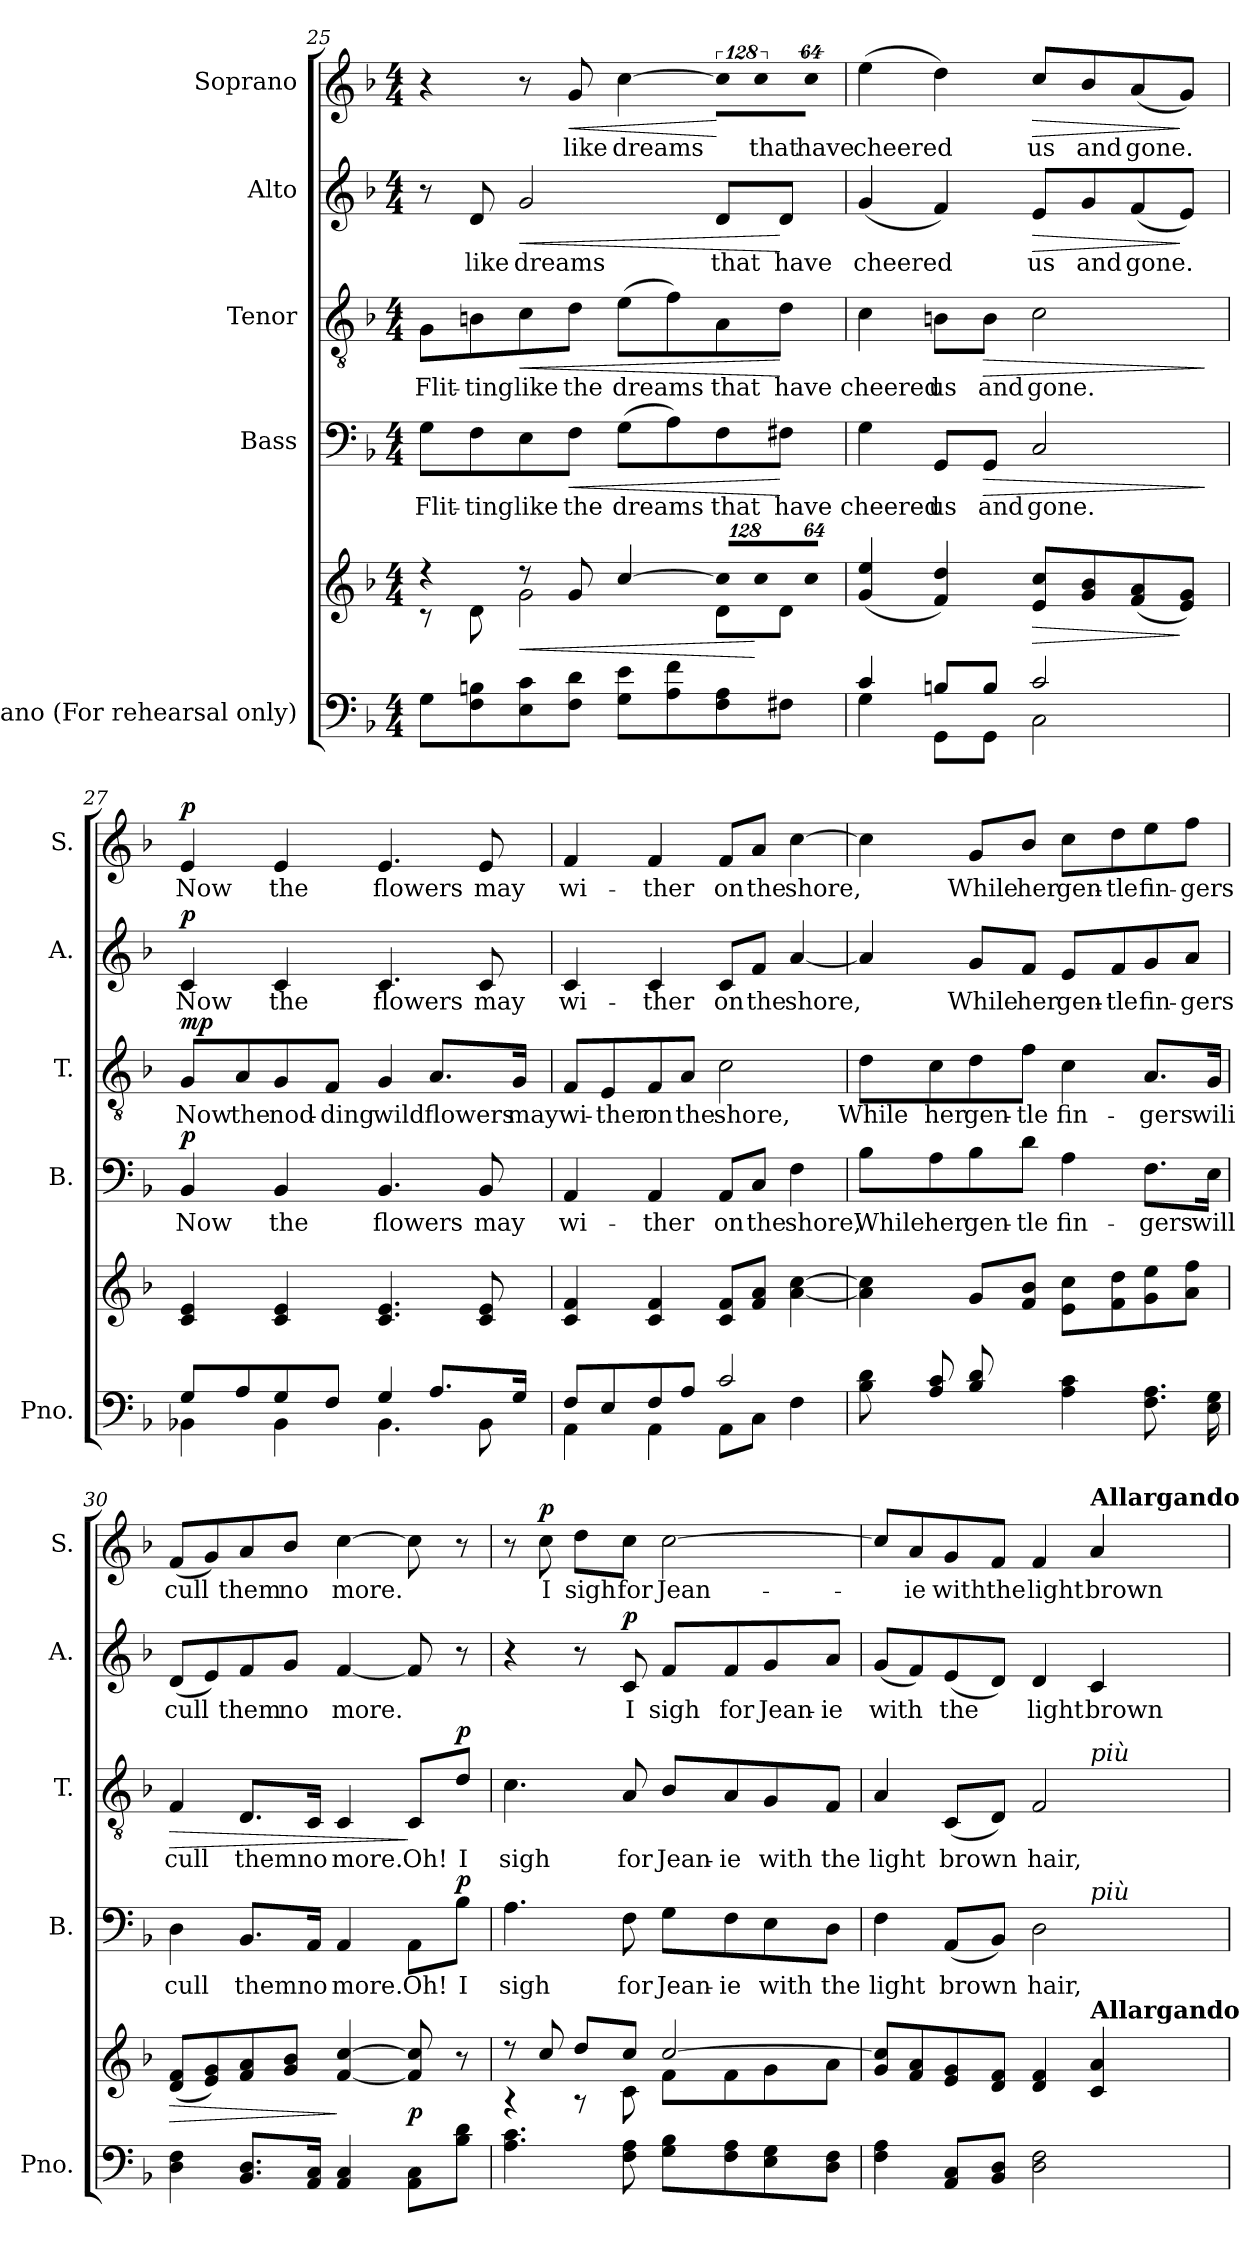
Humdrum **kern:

**kern	**kern	**dynam	**kern	**text	**dynam	**kern	**text	**dynam	**kern	**text	**dynam	**kern	**text	**dynam
*part5	*part5	*part5	*part4	*part4	*part4	*part3	*part3	*part3	*part2	*part2	*part2	*part1	*part1	*part1
*staff6	*staff5	*staff5/6	*staff4	*staff4	*staff4	*staff3	*staff3	*staff3	*staff2	*staff2	*staff2	*staff1	*staff1	*staff1
*I"Piano (For  rehearsal  only)	*	*	*I"Bass	*	*	*I"Tenor	*	*	*I"Alto	*	*	*I"Soprano	*	*
*I'Pno.	*	*	*I'B.	*	*	*I'T.	*	*	*I'A.	*	*	*I'S.	*	*
!!LO:LB:g=z
*clefF4	*clefG2	*	*clefF4	*	*	*clefGv2	*	*	*clefG2	*	*	*clefG2	*	*
*	*	*	*	*	*	*ITrd7c12	*	*	*	*	*	*	*	*
*k[b-]	*k[b-]	*	*k[b-]	*	*	*k[b-]	*	*	*k[b-]	*	*	*k[b-]	*	*
*F:	*F:	*	*F:	*	*	*F:	*	*	*F:	*	*	*F:	*	*
*M4/4	*M4/4	*	*M4/4	*	*	*M4/4	*	*	*M4/4	*	*	*M4/4	*	*
=25	=25	=25	=25	=25	=25	=25	=25	=25	=25	=25	=25	=25	=25	=25
*	*^	*	*	*	*	*	*	*	*	*	*	*	*	*
!	!	!	!	!	!LO:LY:b:color=#000000	!	!	!	!	!	!	!	!	!	!
!	!	!	!	!	!	!	!	!LO:LY:b:color=#000000	!	!	!	!	!	!	!
8Gi\L	4r	8r	.	8Gi\L	Flit-	.	8GGi\L	Flit-	.	8r	.	.	4r	.	.
!	!	!	!	!	!LO:LY:b:color=#000000	!	!	!	!	!	!	!	!	!	!
!	!	!	!	!	!	!	!	!LO:LY:b:color=#000000	!	!	!	!	!	!	!
!	!	!	!	!	!	!	!	!	!	!	!LO:LY:b:color=#000000	!	!	!	!
8Fi\ 8Bni	.	8di\	.	8Fi\	-ting	.	8BBni\	-ting	.	8di/	like	.	.	.	.
!	!	!	!LO:HP:b	!	!	!	!	!	!	!	!	!	!	!	!
!	!	!	!	!	!LO:LY:b:color=#000000	!	!	!	!	!	!	!	!	!	!
!	!	!	!	!	!	!	!	!LO:LY:b:color=#000000	!LO:HP:b	!	!	!	!	!	!
!	!	!	!	!	!	!	!	!	!	!	!LO:LY:b:color=#000000	!LO:HP:b	!	!	!
8Ei\ 8ci	8r	2gi\	<	8Ei\	like	.	8Ci\	like	<	2gi/	dreams	<	8r	.	.
!	!	!	!	!	!LO:LY:b:color=#000000	!LO:HP:b	!	!	!	!	!	!	!	!	!
!	!	!	!	!	!	!	!	!LO:LY:b:color=#000000	!	!	!	!	!	!	!
!	!	!	!	!	!	!	!	!	!	!	!	!	!	!LO:LY:b:color=#000000	!LO:HP:b
8Fi\ 8diJ	8gi/	.	.	8Fi\J	the	<	8Di\J	the	.	.	.	.	8gi/	like	<
!	!	!	!	!	!LO:LY:b:color=#000000	!	!	!	!	!	!	!	!	!	!
!	!	!	!	!	!	!	!	!LO:LY:b:color=#000000	!	!	!	!	!	!	!
!	!	!	!	!	!	!	!	!	!	!	!	!	!	!LO:LY:b:color=#000000	!
8Gi\ 8eiL	[>4cci/	.	.	(8Gi\L	dreams	.	(8Ei\L	dreams	.	.	.	.	[>4cci\	dreams	.
8Ai\ 8fi	.	.	.	8Ai\)	.	.	8Fi\)	.	.	.	.	.	.	.	.
*	*Xbrackettup	*	*	*	*	*	*	*	*	*	*	*	*	*	*
!	!LO:N:vis=8	!	!	!	!	!	!	!	!	!	!	!	!	!	!
!	!	!	!	!	!LO:LY:b:color=#000000	!	!	!	!	!	!	!	!	!	!
!	!	!	!	!	!	!	!	!LO:LY:b:color=#000000	!	!	!	!	!	!	!
!	!	!	!	!	!	!	!	!	!	!	!LO:LY:b:color=#000000	!	!LO:N:vis=8	!	!
8Fi\ 8Ai	1024%85cci/L]	8di\L	.	8Fi\	that	.	8AAi\	that	.	8di/L	that	.	1024%85cci\L]	.	[
!	!LO:N:vis=8	!	!	!	!	!	!	!	!	!	!	!	!LO:N:vis=8	!	!
!	!	!	!	!	!	!	!	!	!	!	!	!	!	!LO:LY:b:color=#000000	!
.	1024%85cci/	.	[	.	.	.	.	.	.	.	.	.	1024%85cci\	that	.
!	!	!	!	!	!LO:LY:b:color=#000000	!	!	!	!	!	!	!	!	!	!
!	!	!	!	!	!	!	!	!LO:LY:b:color=#000000	!	!	!	!	!	!	!
!	!	!	!	!	!	!	!	!	!	!	!LO:LY:b:color=#000000	!	!	!	!
8F#Xi\J	.	8di\J	.	8F#Xi\J	have	[	8Di\J	have	[	8di/J	have	[	.	.	.
!	!LO:N:vis=8	!	!	!	!	!	!	!	!	!	!	!	!LO:N:vis=8	!	!
!	!	!	!	!	!	!	!	!	!	!	!	!	!	!LO:LY:b:color=#000000	!
.	512%43cci/J	.	.	.	.	.	.	.	.	.	.	.	512%43cci\J	have	.
*	*v	*v	*	*	*	*	*	*	*	*	*	*	*	*	*
=26	=26	=26	=26	=26	=26	=26	=26	=26	=26	=26	=26	=26	=26	=26
*^	*	*	*	*	*	*	*	*	*	*	*	*	*	*
!	!	!	!	!	!LO:LY:b:color=#000000	!	!	!	!	!	!	!	!	!	!
!	!	!	!	!	!	!	!	!LO:LY:b:color=#000000	!	!	!	!	!	!	!
!	!	!	!	!	!	!	!	!	!	!	!LO:LY:b:color=#000000	!	!	!	!
!	!	!	!	!	!	!	!	!	!	!	!	!	!	!LO:LY:b:color=#000000	!
4ci/	4Gi\	(4gi/ 4eei	.	4Gi\	cheered	.	4Ci\	cheered	.	(4gi/	cheered	.	(4eei\	cheered	.
!	!	!	!	!	!LO:LY:b:color=#000000	!	!	!	!	!	!	!	!	!	!
!	!	!	!	!	!	!	!	!LO:LY:b:color=#000000	!	!	!	!	!	!	!
8Bni/L	8GGi\L	4fi/ 4ddi)	.	8GGi/L	us	.	8BBni\L	us	.	4fi/)	.	.	4ddi\)	.	.
!	!	!	!	!	!LO:LY:b:color=#000000	!LO:HP:b	!	!	!	!	!	!	!	!	!
!	!	!	!	!	!	!	!	!LO:LY:b:color=#000000	!LO:HP:b	!	!	!	!	!	!
8Bi/J	8GGi\J	.	.	8GGi/J	and	>	8BBi\J	and	>	.	.	.	.	.	.
!	!	!	!LO:HP:b	!	!	!	!	!	!	!	!	!	!	!	!
!	!	!	!	!	!LO:LY:b:color=#000000	!	!	!	!	!	!	!	!	!	!
!	!	!	!	!	!	!	!	!LO:LY:b:color=#000000	!	!	!	!	!	!	!
!	!	!	!	!	!	!	!	!	!	!	!LO:LY:b:color=#000000	!LO:HP:b	!	!	!
!	!	!	!	!	!	!	!	!	!	!	!	!	!	!LO:LY:b:color=#000000	!LO:HP:b
2ci/	2Ci\	8ei/ 8cciL	>	2Ci/	gone.	.	2Ci\	gone.	.	8ei/L	us	>	8cci/L	us	>
!	!	!	!	!	!	!	!	!	!	!	!LO:LY:b:color=#000000	!	!	!	!
!	!	!	!	!	!	!	!	!	!	!	!	!	!	!LO:LY:b:color=#000000	!
.	.	8gi/ 8b-i	.	.	.	.	.	.	.	8gi/	and	.	8b-i/	and	.
!	!	!	!	!	!	!	!	!	!	!	!LO:LY:b:color=#000000	!	!	!	!
!	!	!	!	!	!	!	!	!	!	!	!	!	!	!LO:LY:b:color=#000000	!
.	.	(8fi/ 8ai	.	.	.	.	.	.	.	(8fi/	gone.	.	(8ai/	gone.	.
.	.	8ei/ 8giJ)	]	.	.	.	.	.	.	8ei/J)	.	]	8gi/J)	.	]
*v	*v	*	*	*	*	*	*	*	*	*	*	*	*	*	*
.	.	.	.	.	]	.	.	]	.	.	.	.	.	.
=27	=27	=27	=27	=27	=27	=27	=27	=27	=27	=27	=27	=27	=27	=27
*^	*	*	*	*	*	*	*	*	*	*	*	*	*	*
!	!	!	!	!	!LO:LY:b:color=#000000	!	!	!	!	!	!	!	!	!	!
!	!	!	!	!	!	!	!	!LO:LY:b:color=#000000	!	!	!	!	!	!	!
!	!	!	!	!	!	!	!	!	!	!	!LO:LY:b:color=#000000	!	!	!	!
!	!	!	!	!	!	!	!	!	!	!	!	!	!	!LO:LY:b:color=#000000	!
8Gi/L	4BB-Xi\	4ci/ 4ei	p mp	4BB-i/	Now	p	8GGi/L	Now	mp	4ci/	Now	p	4ei/	Now	p
!	!	!	!	!	!	!	!	!LO:LY:b:color=#000000	!	!	!	!	!	!	!
8Ai/	.	.	.	.	.	.	8AAi/	the	.	.	.	.	.	.	.
!	!	!	!	!	!LO:LY:b:color=#000000	!	!	!	!	!	!	!	!	!	!
!	!	!	!	!	!	!	!	!LO:LY:b:color=#000000	!	!	!	!	!	!	!
!	!	!	!	!	!	!	!	!	!	!	!LO:LY:b:color=#000000	!	!	!	!
!	!	!	!	!	!	!	!	!	!	!	!	!	!	!LO:LY:b:color=#000000	!
8Gi/	4BB-i\	4ci/ 4ei	.	4BB-i/	the	.	8GGi/	nod-	.	4ci/	the	.	4ei/	the	.
!	!	!	!	!	!	!	!	!LO:LY:b:color=#000000	!	!	!	!	!	!	!
8Fi/J	.	.	.	.	.	.	8FFi/J	-ding	.	.	.	.	.	.	.
!	!	!	!	!	!LO:LY:b:color=#000000	!	!	!	!	!	!	!	!	!	!
!	!	!	!	!	!	!	!	!LO:LY:b:color=#000000	!	!	!	!	!	!	!
!	!	!	!	!	!	!	!	!	!	!	!LO:LY:b:color=#000000	!	!	!	!
!	!	!	!	!	!	!	!	!	!	!	!	!	!	!LO:LY:b:color=#000000	!
4Gi/	4.BB-i\	4.ci/ 4.ei	.	4.BB-i/	flowers	.	4GGi/	wild	.	4.ci/	flowers	.	4.ei/	flowers	.
!	!	!	!	!	!	!	!	!LO:LY:b:color=#000000	!	!	!	!	!	!	!
8.Ai/L	.	.	.	.	.	.	8.AAi/L	flowers	.	.	.	.	.	.	.
!	!	!	!	!	!LO:LY:b:color=#000000	!	!	!	!	!	!	!	!	!	!
!	!	!	!	!	!	!	!	!	!	!	!LO:LY:b:color=#000000	!	!	!	!
!	!	!	!	!	!	!	!	!	!	!	!	!	!	!LO:LY:b:color=#000000	!
.	8BB-i\	8ci/ 8ei	.	8BB-i/	may	.	.	.	.	8ci/	may	.	8ei/	may	.
!	!	!	!	!	!	!	!	!LO:LY:b:color=#000000	!	!	!	!	!	!	!
16Gi/Jk	.	.	.	.	.	.	16GGi/Jk	may	.	.	.	.	.	.	.
!!LO:PB:g=z
=28	=28	=28	=28	=28	=28	=28	=28	=28	=28	=28	=28	=28	=28	=28	=28
!	!	!	!	!	!LO:LY:b:color=#000000	!	!	!	!	!	!	!	!	!	!
!	!	!	!	!	!	!	!	!LO:LY:b:color=#000000	!	!	!	!	!	!	!
!	!	!	!	!	!	!	!	!	!	!	!LO:LY:b:color=#000000	!	!	!	!
!	!	!	!	!	!	!	!	!	!	!	!	!	!	!LO:LY:b:color=#000000	!
8Fi/L	4AAi\	4ci/ 4fi	.	4AAi/	wi-	.	8FFi/L	wi-	.	4ci/	wi-	.	4fi/	wi-	.
!	!	!	!	!	!	!	!	!LO:LY:b:color=#000000	!	!	!	!	!	!	!
8Ei/	.	.	.	.	.	.	8EEi/	-ther	.	.	.	.	.	.	.
!	!	!	!	!	!LO:LY:b:color=#000000	!	!	!	!	!	!	!	!	!	!
!	!	!	!	!	!	!	!	!LO:LY:b:color=#000000	!	!	!	!	!	!	!
!	!	!	!	!	!	!	!	!	!	!	!LO:LY:b:color=#000000	!	!	!	!
!	!	!	!	!	!	!	!	!	!	!	!	!	!	!LO:LY:b:color=#000000	!
8Fi/	4AAi\	4ci/ 4fi	.	4AAi/	-ther	.	8FFi/	on	.	4ci/	-ther	.	4fi/	-ther	.
!	!	!	!	!	!	!	!	!LO:LY:b:color=#000000	!	!	!	!	!	!	!
8Ai/J	.	.	.	.	.	.	8AAi/J	the	.	.	.	.	.	.	.
!	!	!	!	!	!LO:LY:b:color=#000000	!	!	!	!	!	!	!	!	!	!
!	!	!	!	!	!	!	!	!LO:LY:b:color=#000000	!	!	!	!	!	!	!
!	!	!	!	!	!	!	!	!	!	!	!LO:LY:b:color=#000000	!	!	!	!
!	!	!	!	!	!	!	!	!	!	!	!	!	!	!LO:LY:b:color=#000000	!
2ci/	8AAi\L	8ci/ 8fiL	.	8AAi/L	on	.	2Ci\	shore,	.	8ci/L	on	.	8fi/L	on	.
!	!	!	!	!	!LO:LY:b:color=#000000	!	!	!	!	!	!	!	!	!	!
!	!	!	!	!	!	!	!	!	!	!	!LO:LY:b:color=#000000	!	!	!	!
!	!	!	!	!	!	!	!	!	!	!	!	!	!	!LO:LY:b:color=#000000	!
.	8Ci\J	8fi/ 8aiJ	.	8Ci/J	the	.	.	.	.	8fi/J	the	.	8ai/J	the	.
!	!	!	!	!	!LO:LY:b:color=#000000	!	!	!	!	!	!	!	!	!	!
!	!	!	!	!	!	!	!	!	!	!	!LO:LY:b:color=#000000	!	!	!	!
!	!	!	!	!	!	!	!	!	!	!	!	!	!	!LO:LY:b:color=#000000	!
.	4Fi\	[<4ai\ [>4cci	.	4Fi\	shore,	.	.	.	.	[<4ai/	shore,	.	[>4cci\	shore,	.
*v	*v	*	*	*	*	*	*	*	*	*	*	*	*	*	*
=29	=29	=29	=29	=29	=29	=29	=29	=29	=29	=29	=29	=29	=29	=29
*	*^	*	*	*	*	*	*	*	*	*	*	*	*	*
*^	*	*	*	*	*	*	*	*	*	*	*	*	*	*	*
!	!	!	!	!	!	!LO:LY:b:color=#000000	!	!	!	!	!	!	!	!	!	!
*v	*v	*	*	*	*	*	*	*	*	*	*	*	*	*	*	*
*^	*	*	*	*	*	*	*	*	*	*	*	*	*	*	*
!	!	!	!	!	!	!	!	!	!LO:LY:b:color=#000000	!	!	!	!	!	!	!
*v	*v	*	*	*	*	*	*	*	*	*	*	*	*	*	*	*
8B-i\ 8diL	4ai\] 4cci]	4.ryy	.	8B-i\L	While	.	8Di\L	While	.	4ai/]	.	.	4cci\]	.	.
!	!	!	!	!	!LO:LY:b:color=#000000	!	!	!	!	!	!	!	!	!	!
!	!	!	!	!	!	!	!	!LO:LY:b:color=#000000	!	!	!	!	!	!	!
8Ai/ 8ci	.	.	.	8Ai\	her	.	8Ci\	her	.	.	.	.	.	.	.
!	!	!	!	!	!LO:LY:b:color=#000000	!	!	!	!	!	!	!	!	!	!
!	!	!	!	!	!	!	!	!LO:LY:b:color=#000000	!	!	!	!	!	!	!
!	!	!	!	!	!	!	!	!	!	!	!LO:LY:b:color=#000000	!	!	!	!
!	!	!	!	!	!	!	!	!	!	!	!	!	!	!LO:LY:b:color=#000000	!
8B-i/ 8di	8gi/L	.	.	8B-i\	gen-	.	8Di\	gen-	.	8gi/L	While	.	8gi/L	While	.
!	!	!	!	!	!LO:LY:b:color=#000000	!	!	!	!	!	!	!	!	!	!
!	!	!	!	!	!	!	!	!LO:LY:b:color=#000000	!	!	!	!	!	!	!
!	!	!	!	!	!	!	!	!	!	!	!LO:LY:b:color=#000000	!	!	!	!
!	!	!	!	!	!	!	!	!	!	!	!	!	!	!LO:LY:b:color=#000000	!
8ryy	8fi/ 8b-iJ	8di\J	.	8di\J	-tle	.	8Fi\J	-tle	.	8fi/J	her	.	8b-i/J	her	.
!	!	!	!	!	!LO:LY:b:color=#000000	!	!	!	!	!	!	!	!	!	!
!	!	!	!	!	!	!	!	!LO:LY:b:color=#000000	!	!	!	!	!	!	!
!	!	!	!	!	!	!	!	!	!	!	!LO:LY:b:color=#000000	!	!	!	!
!	!	!	!	!	!	!	!	!	!	!	!	!	!	!LO:LY:b:color=#000000	!
4Ai\ 4ci	8ei\ 8cciL	2ryy	.	4Ai\	fin-	.	4Ci\	fin-	.	8ei/L	gen-	.	8cci\L	gen-	.
!	!	!	!	!	!	!	!	!	!	!	!LO:LY:b:color=#000000	!	!	!	!
!	!	!	!	!	!	!	!	!	!	!	!	!	!	!LO:LY:b:color=#000000	!
.	8fi\ 8ddi	.	.	.	.	.	.	.	.	8fi/	-tle	.	8ddi\	-tle	.
!	!	!	!	!	!LO:LY:b:color=#000000	!	!	!	!	!	!	!	!	!	!
!	!	!	!	!	!	!	!	!LO:LY:b:color=#000000	!	!	!	!	!	!	!
!	!	!	!	!	!	!	!	!	!	!	!LO:LY:b:color=#000000	!	!	!	!
!	!	!	!	!	!	!	!	!	!	!	!	!	!	!LO:LY:b:color=#000000	!
8.Fi\ 8.AiL	8gi\ 8eei	.	.	8.Fi\L	-gers	.	8.AAi/L	-gers	.	8gi/	fin-	.	8eei\	fin-	.
!	!	!	!	!	!	!	!	!	!	!	!LO:LY:b:color=#000000	!	!	!	!
!	!	!	!	!	!	!	!	!	!	!	!	!	!	!LO:LY:b:color=#000000	!
.	8ai\ 8ffiJ	.	.	.	.	.	.	.	.	8ai/J	-gers	.	8ffi\J	-gers	.
!	!	!	!	!	!LO:LY:b:color=#000000	!	!	!	!	!	!	!	!	!	!
!	!	!	!	!	!	!	!	!LO:LY:b:color=#000000	!	!	!	!	!	!	!
16Ei\ 16GiJk	.	.	.	16Ei\Jk	will	.	16GGi/Jk	wili	.	.	.	.	.	.	.
*	*v	*v	*	*	*	*	*	*	*	*	*	*	*	*	*
=30	=30	=30	=30	=30	=30	=30	=30	=30	=30	=30	=30	=30	=30	=30
!	!	!LO:HP:b	!	!	!	!	!	!	!	!	!	!	!	!
!	!	!	!	!LO:LY:b:color=#000000	!	!	!	!	!	!	!	!	!	!
!	!	!	!	!	!	!	!LO:LY:b:color=#000000	!LO:HP:b	!	!	!	!	!	!
!	!	!	!	!	!	!	!	!	!	!LO:LY:b:color=#000000	!	!	!	!
!	!	!	!	!	!	!	!	!	!	!	!	!	!LO:LY:b:color=#000000	!
4Di\ 4Fi	(8di/ 8fiL	>	4Di\	cull	.	4FFi/	cull	>	(8di/L	cull	.	(8fi/L	cull	.
.	8ei/ 8gi)	.	.	.	.	.	.	.	8ei/)	.	.	8gi/)	.	.
!	!	!	!	!LO:LY:b:color=#000000	!	!	!	!	!	!	!	!	!	!
!	!	!	!	!	!	!	!LO:LY:b:color=#000000	!	!	!	!	!	!	!
!	!	!	!	!	!	!	!	!	!	!LO:LY:b:color=#000000	!	!	!	!
!	!	!	!	!	!	!	!	!	!	!	!	!	!LO:LY:b:color=#000000	!
8.BB-i/ 8.DiL	8fi/ 8ai	.	8.BB-i/L	them	.	8.DDi/L	them	.	8fi/	them	.	8ai/	them	.
!	!	!	!	!	!	!	!	!	!	!LO:LY:b:color=#000000	!	!	!	!
!	!	!	!	!	!	!	!	!	!	!	!	!	!LO:LY:b:color=#000000	!
.	8gi/ 8b-iJ	.	.	.	.	.	.	.	8gi/J	no	.	8b-i/J	no	.
!	!	!	!	!LO:LY:b:color=#000000	!	!	!	!	!	!	!	!	!	!
!	!	!	!	!	!	!	!LO:LY:b:color=#000000	!	!	!	!	!	!	!
16AAi/ 16CiJk	.	.	16AAi/Jk	no	.	16CCi/Jk	no	.	.	.	.	.	.	.
!	!	!	!	!LO:LY:b:color=#000000	!	!	!	!	!	!	!	!	!	!
!	!	!	!	!	!	!	!LO:LY:b:color=#000000	!	!	!	!	!	!	!
!	!	!	!	!	!	!	!	!	!	!LO:LY:b:color=#000000	!	!	!	!
!	!	!	!	!	!	!	!	!	!	!	!	!	!LO:LY:b:color=#000000	!
4AAi/ 4Ci	[<4fi/ [>4cci	]	4AAi/	more.	.	4CCi/	more.	.	[<4fi/	more.	.	[>4cci\	more.	.
!	!	!	!	!LO:LY:b:color=#000000	!	!	!	!	!	!	!	!	!	!
!	!	!	!	!	!	!	!LO:LY:b:color=#000000	!	!	!	!	!	!	!
8AAi\ 8CiL	8fi/] 8cci]	p	8AAi\L	Oh!	.	8CCi/L	Oh!	]	8fi/]	.	.	8cci\]	.	.
!	!	!	!	!LO:LY:b:color=#000000	!	!	!	!	!	!	!	!	!	!
!	!	!	!	!	!	!	!LO:LY:b:color=#000000	!	!	!	!	!	!	!
8B-i\ 8diJ	8r	.	8B-i\J	I	p	8Di/J	I	p	8r	.	.	8r	.	.
!!LO:LB:g=z
=31	=31	=31	=31	=31	=31	=31	=31	=31	=31	=31	=31	=31	=31	=31
*	*^	*	*	*	*	*	*	*	*	*	*	*	*	*
!	!	!	!	!	!LO:LY:b:color=#000000	!	!	!	!	!	!	!	!	!	!
!	!	!	!	!	!	!	!	!LO:LY:b:color=#000000	!	!	!	!	!	!	!
4.Ai\ 4.ci	8r	4r	.	4.Ai\	sigh	.	4.Ci\	sigh	.	4r	.	.	8r	.	.
!	!	!	!	!	!	!	!	!	!	!	!	!	!	!LO:LY:b:color=#000000	!
.	8cci/	.	.	.	.	.	.	.	.	.	.	.	8cci\	I	p
!	!	!	!	!	!	!	!	!	!	!	!	!	!	!LO:LY:b:color=#000000	!
.	8ddi/L	8r	.	.	.	.	.	.	.	8r	.	.	8ddi\L	sigh	.
!	!	!	!	!	!LO:LY:b:color=#000000	!	!	!	!	!	!	!	!	!	!
!	!	!	!	!	!	!	!	!LO:LY:b:color=#000000	!	!	!	!	!	!	!
!	!	!	!	!	!	!	!	!	!	!	!LO:LY:b:color=#000000	!	!	!	!
!	!	!	!	!	!	!	!	!	!	!	!	!	!	!LO:LY:b:color=#000000	!
8Fi\ 8Ai	8cci/J	8ci\	.	8Fi\	for	.	8AAi/	for	.	8ci/	I	p	8cci\J	for	.
!	!	!	!	!	!LO:LY:b:color=#000000	!	!	!	!	!	!	!	!	!	!
!	!	!	!	!	!	!	!	!LO:LY:b:color=#000000	!	!	!	!	!	!	!
!	!	!	!	!	!	!	!	!	!	!	!LO:LY:b:color=#000000	!	!	!	!
!	!	!	!	!	!	!	!	!	!	!	!	!	!	!LO:LY:b:color=#000000	!
8Gi\ 8B-iL	[>2cci/	8fi\L	.	8Gi\L	Jean-	.	8BB-i/L	Jean-	.	8fi/L	sigh	.	[>2cci\	Jean-	.
!	!	!	!	!	!LO:LY:b:color=#000000	!	!	!	!	!	!	!	!	!	!
!	!	!	!	!	!	!	!	!LO:LY:b:color=#000000	!	!	!	!	!	!	!
!	!	!	!	!	!	!	!	!	!	!	!LO:LY:b:color=#000000	!	!	!	!
8Fi\ 8Ai	.	8fi\	.	8Fi\	-ie	.	8AAi/	-ie	.	8fi/	for	.	.	.	.
!	!	!	!	!	!LO:LY:b:color=#000000	!	!	!	!	!	!	!	!	!	!
!	!	!	!	!	!	!	!	!LO:LY:b:color=#000000	!	!	!	!	!	!	!
!	!	!	!	!	!	!	!	!	!	!	!LO:LY:b:color=#000000	!	!	!	!
8Ei\ 8Gi	.	8gi\	.	8Ei\	with	.	8GGi/	with	.	8gi/	Jean-	.	.	.	.
!	!	!	!	!	!LO:LY:b:color=#000000	!	!	!	!	!	!	!	!	!	!
!	!	!	!	!	!	!	!	!LO:LY:b:color=#000000	!	!	!	!	!	!	!
!	!	!	!	!	!	!	!	!	!	!	!LO:LY:b:color=#000000	!	!	!	!
8Di\ 8FiJ	.	8ai\J	.	8Di\J	the	.	8FFi/J	the	.	8ai/J	-ie	.	.	.	.
*	*v	*v	*	*	*	*	*	*	*	*	*	*	*	*	*
=32	=32	=32	=32	=32	=32	=32	=32	=32	=32	=32	=32	=32	=32	=32
*	*^	*	*	*	*	*	*	*	*	*	*	*	*	*
!	!	!	!	!	!LO:LY:b:color=#000000	!	!	!	!	!	!	!	!	!	!
*	*v	*v	*	*	*	*	*	*	*	*	*	*	*	*	*
*	*^	*	*	*	*	*	*	*	*	*	*	*	*	*
!	!	!	!	!	!	!	!	!LO:LY:b:color=#000000	!	!	!	!	!	!	!
*	*v	*v	*	*	*	*	*	*	*	*	*	*	*	*	*
*	*^	*	*	*	*	*	*	*	*	*	*	*	*	*
!	!	!	!	!	!	!	!	!	!	!	!LO:LY:b:color=#000000	!	!	!	!
*	*v	*v	*	*^	*	*	*^	*	*	*	*	*	*	*	*
4Fi\ 4Ai	8gi/ 8cci]L	.	4Fi\	2.ryy	light	.	4AAi/	2.ryy	light	.	(8gi/L	with	.	8cci/L]	.	.
!	!	!	!	!	!	!	!	!	!	!	!	!	!	!	!LO:LY:b:color=#000000	!
.	8fi/ 8ai	.	.	.	.	.	.	.	.	.	8fi/)	.	.	8ai/	-ie	.
!	!	!	!	!	!LO:LY:b:color=#000000	!	!	!	!	!	!	!	!	!	!	!
!	!	!	!	!	!	!	!	!	!LO:LY:b:color=#000000	!	!	!	!	!	!	!
!	!	!	!	!	!	!	!	!	!	!	!	!LO:LY:b:color=#000000	!	!	!	!
!	!	!	!	!	!	!	!	!	!	!	!	!	!	!	!LO:LY:b:color=#000000	!
8AAi/ 8CiL	8ei/ 8gi	.	(8AAi/L	.	brown	.	(8CCi/L	.	brown	.	(8ei/	the	.	8gi/	with	.
!	!	!	!	!	!	!	!	!	!	!	!	!	!	!	!LO:LY:b:color=#000000	!
8BB-i/ 8DiJ	8di/ 8fiJ	.	8BB-i/J)	.	.	.	8DDi/J)	.	.	.	8di/J)	.	.	8fi/J	the	.
!	!	!	!	!	!LO:LY:b:color=#000000	!	!	!	!	!	!	!	!	!	!	!
!	!	!	!	!	!	!	!	!	!LO:LY:b:color=#000000	!	!	!	!	!	!	!
!	!	!	!	!	!	!	!	!	!	!	!	!LO:LY:b:color=#000000	!	!	!	!
!	!	!	!	!	!	!	!	!	!	!	!	!	!	!	!LO:LY:b:color=#000000	!
2Di\ 2Fi	4di/ 4fi	.	2Di\	.	hair,	.	2FFi/	.	hair,	.	4di/	light	.	4fi/	light	.
!	!	!	!	!	!	!	!	!	!	!	!	!LO:LY:b:color=#000000	!	!	!	!
!	!	!	!	!	!	!	!	!	!	!	!	!	!	!LO:TX:a:B:t=Allargando	!	!
!	!	!	!	!	!	!	!	!LO:TX:a:i:t=più	!	!	!	!	!	!	!	!
!	!	!	!	!LO:TX:a:i:t=più	!	!	!	!	!	!	!	!	!	!	!	!
!	!LO:TX:a:B:t=Allargando	!	!	!	!	!	!	!	!	!	!	!	!	!	!	!
!	!	!	!	!	!	!	!	!	!	!	!	!	!	!	!LO:LY:b:color=#000000	!
.	4ci/ 4ai	.	.	4ryy	.	.	.	4ryy	.	.	4ci/	brown	.	4ai/	brown	.
*	*	*	*v	*v	*	*	*	*	*	*	*	*	*	*	*	*
*	*	*	*	*	*	*v	*v	*	*	*	*	*	*	*	*
=	=	=	=	=	=	=	=	=	=	=	=	=	=	=
*-	*-	*-	*-	*-	*-	*-	*-	*-	*-	*-	*-	*-	*-	*-
